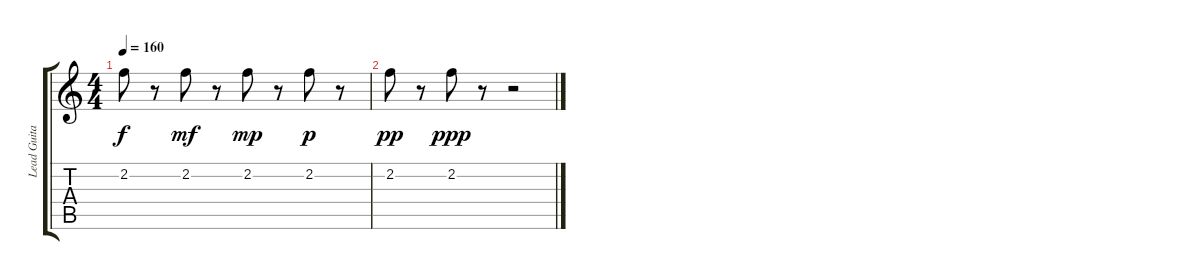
\track ("Lead Guitar 2" "Lead Guita") {instrument distortionguitar}
\staff {score tabs}
\tuning (Ab4 Eb4 B3 Gb3 Db3 Ab2) {hide}
\ts (4 4)
\section ("" "")
\tempo 160
\clef g2
\ks c
2.2.8{dy f} r.8 2.2.8{dy mf} r.8 2.2.8{dy mp} r.8 2.2.8{dy p} r.8 |
2.2.8{dy pp} r.8 2.2.8{dy ppp} r.8 r.2
